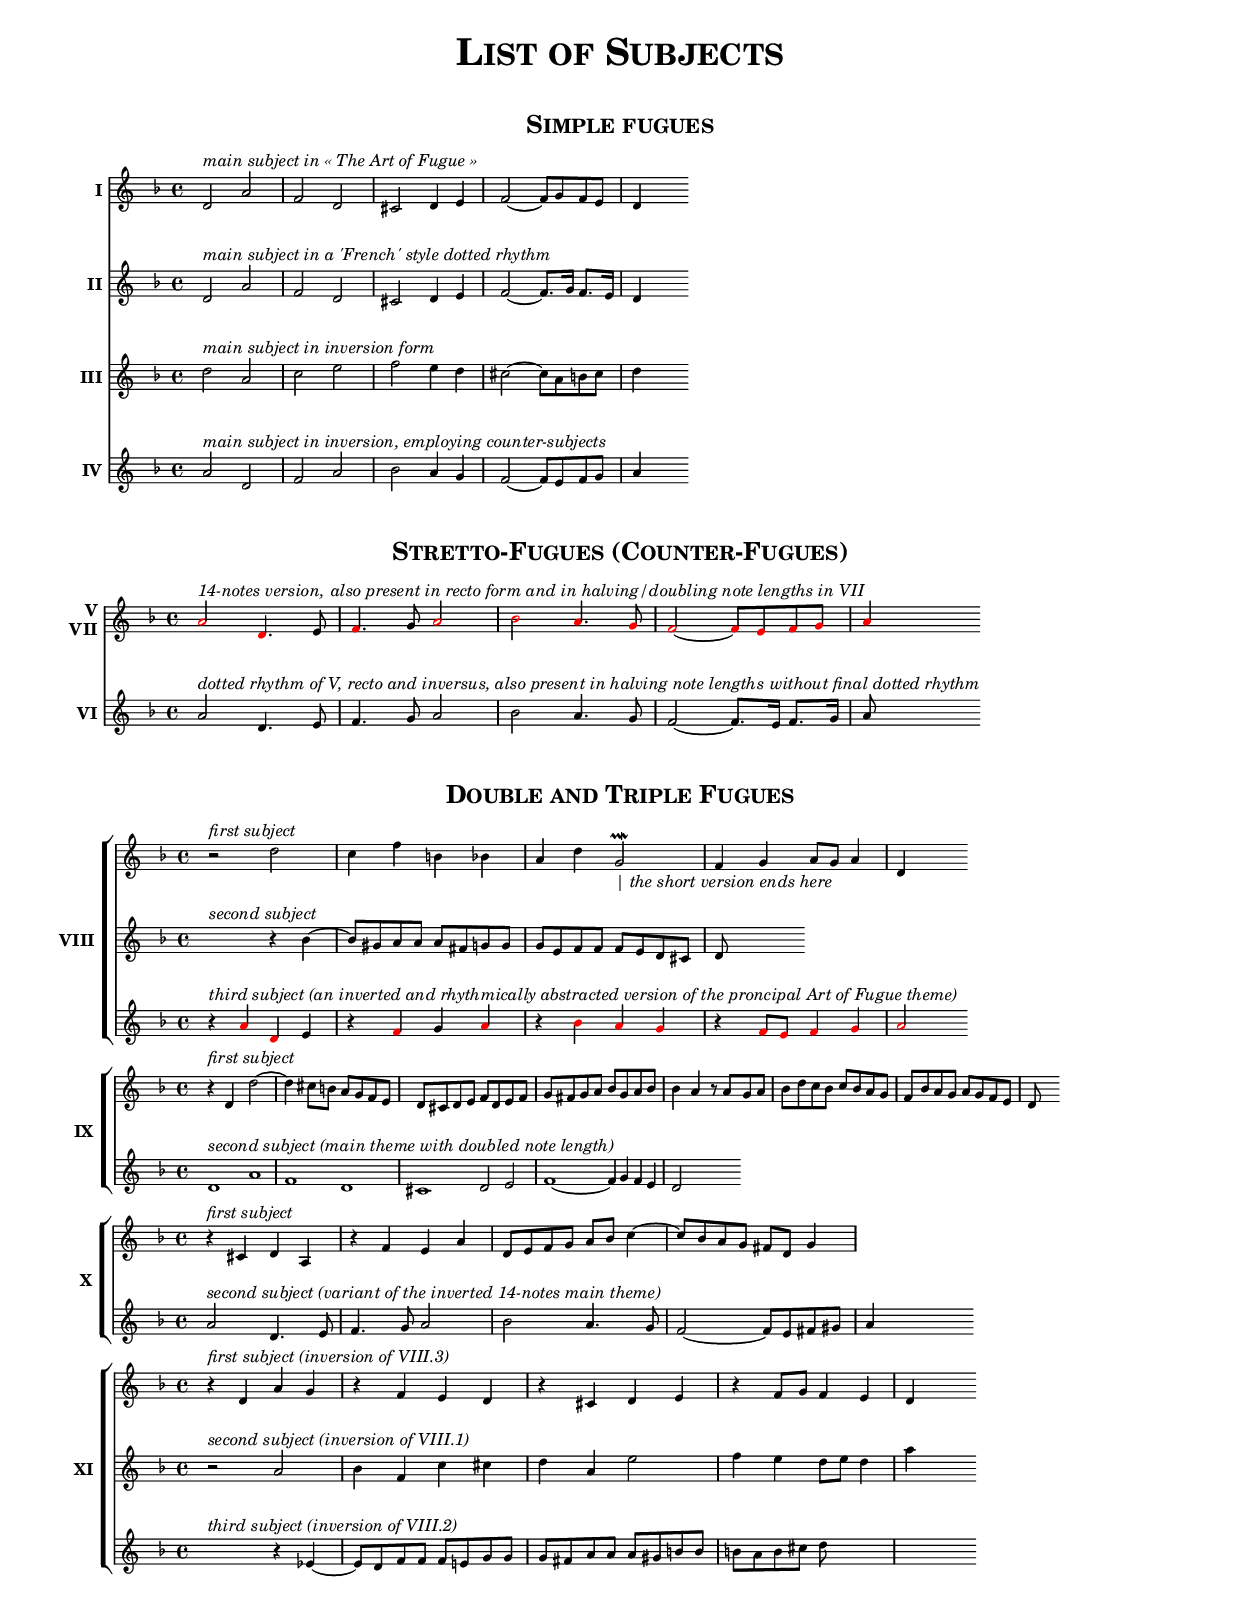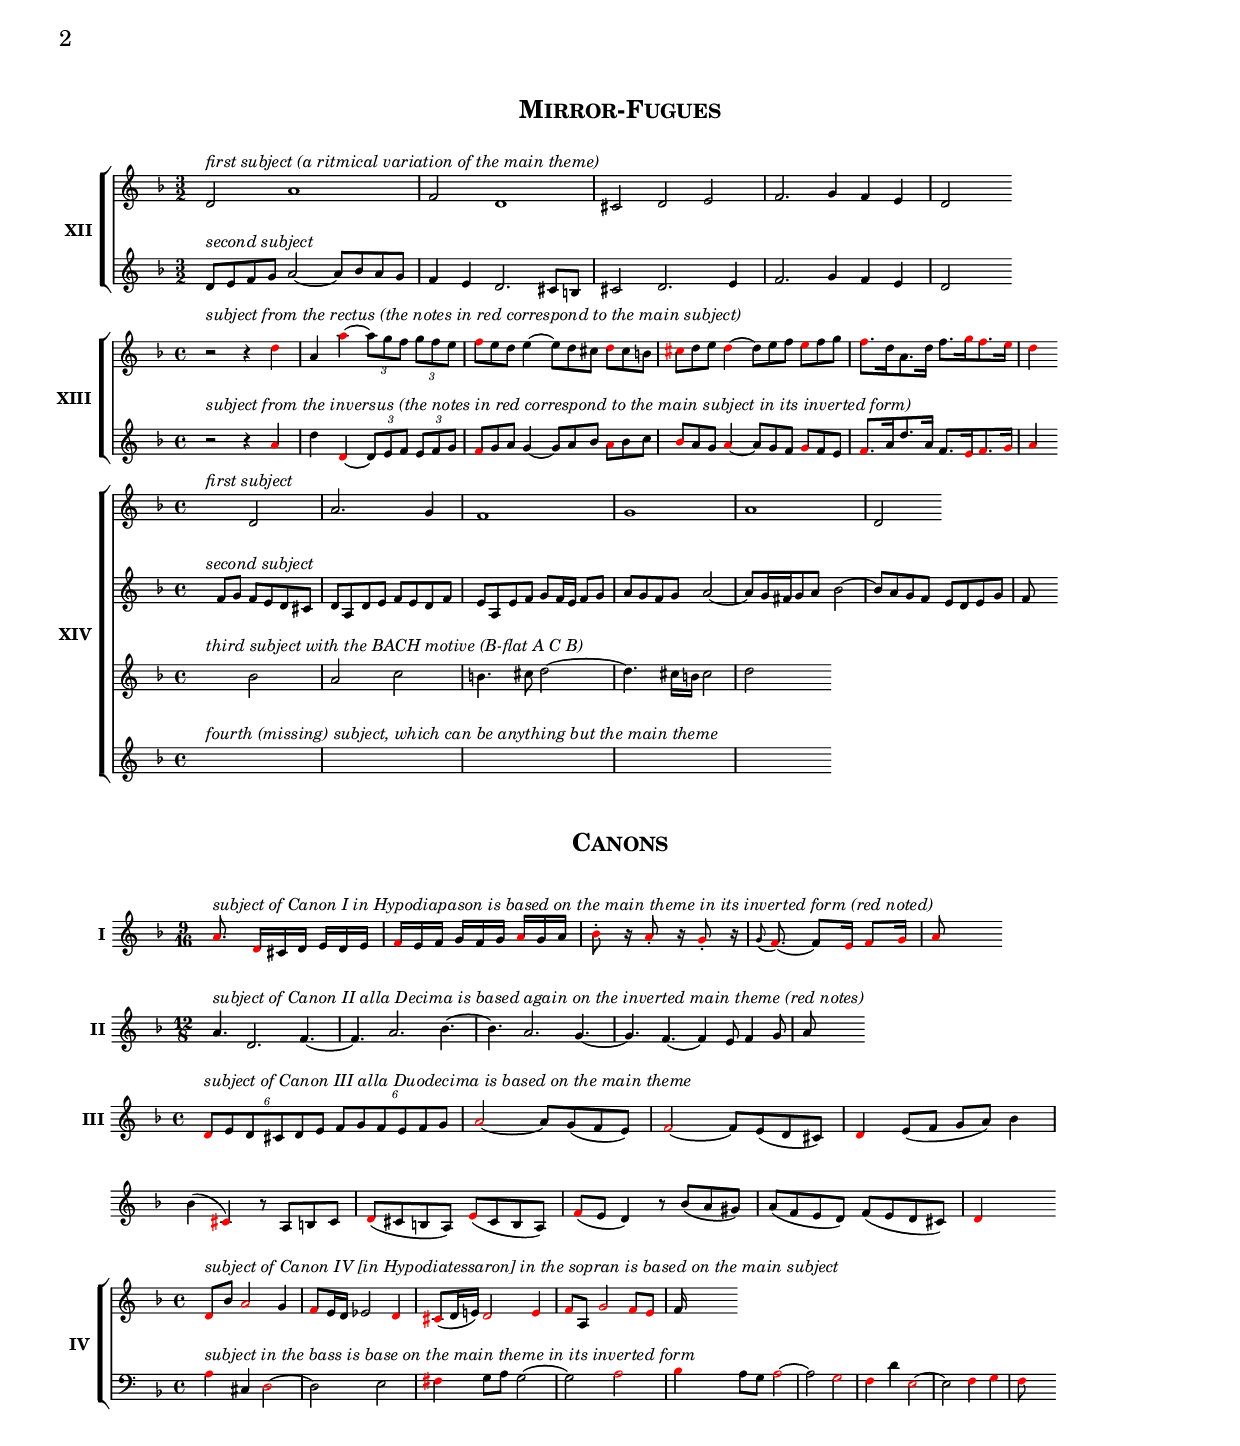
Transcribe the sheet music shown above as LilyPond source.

\include "./macros.ly"

commonSettings = {
  \time 4/4
  \key d \minor
  %\once\override Staff.TimeSignature.stencil = ##f
  \override Score.BarNumber.break-visibility = ##(#f #f #f)
  \override Staff.NoteHead.style = #'baroque
}

CommonSubjectI = {
  \commonSettings
  | d'2^\markup \abs-fontsize #8 \italic { "main subject in « The Art of Fugue »" }
    a'
  | f d | cis d4 e | f2~ f8 g f e | d4 s
}
CommonSubjectII = {
  \commonSettings
  | d'2^\markup \abs-fontsize #8 \italic { "main subject in a 'French' style dotted rhythm" }
    a'
  | f d | cis d4 e | f2~ f8. g16 f8. e16 | d4 s
}
CommonSubjectIII = {
  \commonSettings
  | d''2^\markup \abs-fontsize #8 \italic { "main subject in inversion form" }
    a
  | c e | f e4 d | cis2~ cis8 a b cis | d4 s
}
CommonSubjectIV = {
  \commonSettings
  | a'2^\markup \abs-fontsize #8 \italic { "main subject in inversion, employing counter-subjects" }
    d,
  | f a | bes a4 g | f2~ f8 e f g | a4 s
}
CommonSubjectV = {
  \commonSettings
  | \red a'2^\markup \abs-fontsize #8 \italic  {
      "14-notes version,"
      "also present in recto form and in halving/doubling note lengths in VII"
    }
    \once\override Stem.length = #6 \red d,4. e8
  | \red f4. g8 \red a2
  | \red bes \red a4. \red g8
  | \red \red f2~ \red f8 \red e \red f \red g
  | \red a4 s
}

CommonSubjectVI = {
  \commonSettings
  | a'2^\markup \abs-fontsize #8 \italic  {
      "dotted rhythm of V, recto and inversus, also present in halving note lengths"
      "without final dotted rhythm"
    }
    \once\override Stem.length = #5 d,4. e8
  | f4. g8 a2 | bes a4. g8 | f2~ f8. e16 f8. g16 | a8 s4.
}

SubjectVIIIFirst = \relative {
  \commonSettings
  | r2^\markup \abs-fontsize #8 \italic { "first subject" }
    d''
  | c4 f b, bes | a d g,2^\prallmordent_\markup \abs-fontsize #8 \italic { "| the short version ends here" }
  | f4 g a8 g a4 | d,4 s
}
SubjectVIIISecond = \relative {
  \commonSettings
  | s2^\markup \abs-fontsize #8 \italic { "second subject" }
    r4 bes'~
  | bes8 gis a a a fis g g | g e f f f e d cis | d s4.
}
SubjectVIIIThird = \relative {
  \commonSettings
  | r4^\markup \abs-fontsize #8 \italic {
      "third subject (an inverted and rhythmically abstracted version of the proncipal Art of Fugue theme)"
    }
    \red a' \red d, e | r \red f g \red a | r \red bes \red a \red g | r \red { f8 e f4 g | a2 } % s
}

SubjectIXFirst = {
  \commonSettings
  | r4^\markup \abs-fontsize #8 \italic {
      "first subject"
    }
    d' d'2~ | d4 cis8 b a g f e | d cis d e f d e f | g fis g a bes g a bes | bes4 a r8 a g a
  | bes d c bes c bes a g | f bes a g a g f e | d s
}
SubjectIXSecond = {
  \commonSettings
  | d'1*1/2^\markup \abs-fontsize #8 \italic {
      "second subject (main theme with doubled note length)"
    }
    a' | f d | cis d2*1/2 e | f1*1/2~ f4*1/2 g f e | d2*1/2 s1*1/2
}

SubjectXFirst = {
  \commonSettings
  | r4^\markup \abs-fontsize #8 \italic {
      "first subject"
    }
    cis' d a | r f' e a | d,8 e f g a bes c4~ | c8 bes a g fis d g4
}
SubjectXSecond = {
  \commonSettings
  | a'2^\markup \abs-fontsize #8 \italic {
      "second subject (variant of the inverted 14-notes main theme)"
    }
    d,4. e8 | f4. g8 a2 | bes a4. g8 | f2~ f8 e fis gis | a4 s2
}

SubjectXIFirst = {
  \commonSettings
  | r4^\markup \abs-fontsize #8 \italic {
      "first subject (inversion of VIII.3)"
    }
    d' a' g
  | r f e d | r cis d e | r f8 g f4 e | d4 s
}
SubjectXISecond = {
  \commonSettings
  | r2^\markup \abs-fontsize #8 \italic {
      "second subject (inversion of VIII.1)"
    }
    a'
  | bes4 f c' cis | d a e'2 | f4 e d8 e d4 | a'4 s
}
SubjectXIThird = {
  \commonSettings
  | s2^\markup \abs-fontsize #8 \italic {
      "third subject (inversion of VIII.2)"
    }
    r4 ees'~
  | ees8 d f f f e g g | g fis a a a gis b b | b a b cis d s4. | s2
}

SubjectXIIFirst = {
  \commonSettings
  | \time 3/2
    d'2^\markup \abs-fontsize #8 \italic {
      "first subject (a ritmical variation of the main theme)"
    }
    a'1
  | f2 d1 | cis2 d e | f2. g4 f e | d2 s4
}
SubjectXIISecond = {
  \commonSettings
  | \time 3/2
    d'8^\markup \abs-fontsize #8 \italic { "second subject" }
    e f g a2~ a8 bes a g | f4 e d2. cis8 b | cis2 d2. e4 | f2. g4 f e | d2 s4
}

SubjectXIIIFirst = {
  \commonSettings
  | r2^\markup \abs-fontsize #8 \italic {
      "subject from the rectus (the notes in red correspond to the main subject)"
    }
    r4 \red d'' | a \red a'~ \tuplet 3/2 { a8 g f } \tuplet 3/2 { g f e }
  | \omit TupletNumber \tuplet 3/2 { \red f e d } e4~ \tuplet 3/2 { e8 d cis } \tuplet 3/2 { \red d cis b }
  | \tuplet 3/2 { \red cis d e } \red d4~ \tuplet 3/2 { d8 e f } \tuplet 3/2 { \red e f g }
  | \red f8.[ d16 a8. d16] f8.[ \red g16 \red f8. \red e16] | \red d4
}
SubjectXIIISecond = {
  \commonSettings
  | r2^\markup \abs-fontsize #8 \italic {
      "subject from the inversus (the notes in red correspond to the main subject in its inverted form)"
    }
    r4 \red a' | d \red d,~ \tuplet 3/2 { d8 e f } \tuplet 3/2 { e f g }
  | \omit TupletNumber \tuplet 3/2 { \red f g a } g4~ \tuplet 3/2 { g8 a bes } \tuplet 3/2 { \red a bes c }
  | \tuplet 3/2 { \red bes a g } \red a4~ \tuplet 3/2 { a8 g f } \tuplet 3/2 { \red g f e }
  | \red f8.[ a16 d8. a16] f8.[ \red e16 \red f8. \red g16] | \red a4
}

SubjectXIVFirst = {
  \commonSettings
  | s2^\markup \abs-fontsize #8 \italic { "first subject" }
    d'
  | a'2. g4 | f1 | g | a | d,2 % s
}
SubjectXIVSecond = {
  \commonSettings
  | s4^\markup \abs-fontsize #8 \italic { "second subject" }
    f'8 g f e d cis
  | d a d e f e d f | e a, e' f g f16 e f8 g | a g f g a2~ | a8[ g16 fis g8 a] bes2~ | bes8 a g f e d e g
  | f s % s2.
}
SubjectXIVThird = {
  \commonSettings
  | s2^\markup \abs-fontsize #8 \italic {
      "third subject with the BACH motive (B-flat A C B)"
    }
    bes'
  | a c | b4. cis8 d2~ | d4. cis16 b  cis2 | d % s
}
SubjectXIVFourth = {
  \commonSettings
  | s1^\markup \abs-fontsize #8 \italic {
      "fourth (missing) subject, which can be anything but the main theme"
    }
  | s | s | s | s2
}

CanonI = {
  \commonSettings
  \time 9/16
  | \red a'8.^\markup \abs-fontsize #8 \italic {
      "subject of Canon I in Hypodiapason is based on the main theme in its inverted form (red noted)"
    }
    \red d,16 cis d e d e
  | \red f e f g f g \red a g a
  | \red bes8^. r16 \red a8_. r16 \red g8_. r16
  | \appoggiatura g8 \red f8.~ f8 \red e16 \red f8 \red g16
  | \red a8 s
}
CanonII = {
  \commonSettings
  \time 12/8
  | a'4.^\markup \abs-fontsize #8 \italic {
      "subject of Canon II alla Decima is based again on the inverted main theme (red notes)"
    }
    d,2. f4.~
  | f a2. bes4.~
  | bes a2. g4.~
  | g f~ f4 e8 f4 g8
  | a8 s4
}
CanonIII = {
  \commonSettings
  | \tuplet 6/4 {
      \red d'8[^\markup \abs-fontsize #8 \italic {
        "subject of Canon III alla Duodecima is based on the main theme"
      }
      e d cis d e]
    } \tuplet 6/4 { f[ g f e f g] }
  | \red a2~ a8 g( f e)
  | \red f2~ f8 e( d cis)
  | \red d4 e8( f g a) bes4
  | bes( \red  cis,) r8 a b cis
  | \red d( cis b a) \red e'( cis b a)
  | \red f'( e d4) r8 bes'( a gis)
  | a( f e d) f( e d cis)
  | \red d4 s
}
CanonIVSopran = {
  \commonSettings
  | \red d'8^\markup \abs-fontsize #8 \italic {
      "subject of Canon IV [in Hypodiatessaron] in the sopran is based on the main subject"
     }
     bes' \red a2 g4
  | \red f8 e16 d ees2 \red d4
  | \red cis8_( d16 e!) \red d2 \red e4
  | \red f8 a, \red g'2 \red f8 \red e
  | f16 s8.
}
CanonIVBass = {
  \commonSettings
  \clef bass
  | \red a4^\markup \abs-fontsize #8 \italic {
      "subject in the bass is base on the main theme in its inverted form"
    }
    cis, \red  d2~ \noBreak
  | d e \noBreak
  | \red fis4 g8 a g2~ \noBreak
  | g \red a \noBreak
  | \red bes4 a8 g \red a2~ \noBreak
  | a \red g \noBreak
  | \red f4 d' \red e,2~ \noBreak
  | e \red f4 \red g \noBreak
  | \red f8 s
}

\markup \fill-line {
  \center-column \abs-fontsize #18 \smallCaps \bold {
    \null
    "List of Subjects"
    \vspace #1
  }
}

\markup \fill-line {
  \center-column \abs-fontsize #12 \smallCaps \bold {
    \null
    "Simple fugues"
    \vspace #0.5
  }
}

\markup \line {
  \hspace #2
  \left-column {
    \score {
      <<
        \new Staff \with {
          instrumentName = \markup \abs-fontsize #8 \bold { "I " }
        } \relative \CommonSubjectI
        \new Staff \with {
          instrumentName = \markup \abs-fontsize #8 \bold { "II " }
        } \relative \CommonSubjectII
        \new Staff \with {
          instrumentName = \markup \abs-fontsize #8 \bold { "III " }
        } \relative \CommonSubjectIII
        \new Staff \with {
          instrumentName = \markup \abs-fontsize #8 \bold { "IV " }
        } \relative \CommonSubjectIV
      >>
      \layout {
        %\context {
        %  \Score
        %  proportionalNotationDuration = #(ly:make-moment 1)
        %}
        indent = #0
        line-width = #160
        #(layout-set-staff-size 12)
      }
    }
  }
}

\markup \fill-line {
  \center-column \abs-fontsize #12 \smallCaps \bold {
    \null\null
    "Stretto-Fugues (Counter-Fugues)"
    \vspace #0.5
  }
}

\markup \line {
  \hspace #1
  \left-column {
    \score {
      <<
        \new Staff \with {
          instrumentName = \markup \abs-fontsize #8 \bold {
            \right-column { "V " \raise #1.8 \line { "VII " } }
          }
        } \relative \CommonSubjectV
        % Contrapunctus VI
        \new Staff \with {
          instrumentName = \markup \abs-fontsize #8 \bold { "VI " }
        } \relative \CommonSubjectVI
      >>
      \layout {
        %\context {
        %  \Score
        %  proportionalNotationDuration = #(ly:make-moment 1)
        %}
        indent = #0
        line-width = #160
        #(layout-set-staff-size 12)
      }
    }
  }
}

\markup \fill-line {
  \center-column \abs-fontsize #12 \smallCaps \bold {
    \null\null
    "Double and Triple Fugues"
    \vspace #0.5
  }
}

% Contrapunctus VIII
\markup \line {
  \left-column {
    \score {
      <<
        \new ChoirStaff \with {
          instrumentName = \markup \abs-fontsize #8 \bold { "VIII " }
          \override StaffGrouper.staff-staff-spacing = #'(
                      (basic-distance . 0)
                      (padding . 2))
          }
        <<
        \new Staff {
          \new Voice = "subjectviii1" \relative \SubjectVIIIFirst
        }
        \new Staff {
          \new Voice = "subjectviii2" \relative \SubjectVIIISecond
        }
        \new Staff {
          \new Voice = "subjectviii3" \relative \SubjectVIIIThird
        }
        >>
      >>
      \layout {
        %\context {
        %  \Score
        %  proportionalNotationDuration = #(ly:make-moment 1)
        %}
        indent = #0
        line-width = #160
        #(layout-set-staff-size 12)
      }
    }
  }
}

% Contrapunctus IX
\markup \line {
  \hspace #1.4
  \left-column {
    \score {
      <<
        \new ChoirStaff \with {
          instrumentName = \markup \abs-fontsize #8 \bold { "IX " }
          \override StaffGrouper.staff-staff-spacing = #'(
                      (basic-distance . 0)
                      (padding . 2))
          }
        <<
        \new Staff {
          \new Voice = "subjectix1" \relative \SubjectIXFirst
        }
        \new Staff {
          \new Voice = "subjectix2" \relative \SubjectIXSecond
        }
        >>
      >>
      \layout {
        %\context {
        %  \Score
        %  proportionalNotationDuration = #(ly:make-moment 1)
        %}
        indent = #0
        line-width = #160
        #(layout-set-staff-size 12)
      }
    }
  }
}

% Contrapunctus X
\markup \line {
  \hspace #2.0
  \left-column {
    \score {
      <<
        \new ChoirStaff \with {
          instrumentName = \markup \abs-fontsize #8 \bold { "X " }
          \override StaffGrouper.staff-staff-spacing = #'(
                      (basic-distance . 0)
                      (padding . 2))
          }
        <<
        \new Staff {
          \new Voice = "subjectix1" \relative \SubjectXFirst
        }
        \new Staff {
          \new Voice = "subjectix2" \relative \SubjectXSecond
        }
        >>
      >>
      \layout {
        %\context {
        %  \Score
        %  proportionalNotationDuration = #(ly:make-moment 1)
        %}
        indent = #0
        line-width = #160
        #(layout-set-staff-size 12)
      }
    }
  }
}

% Contrapunctus XI
\markup \line {
  \hspace #1.4
  \left-column {
    \score {
      <<
        \new ChoirStaff \with {
          instrumentName = \markup \abs-fontsize #8 \bold { "XI " }
          \override StaffGrouper.staff-staff-spacing = #'(
                      (basic-distance . 0)
                      (padding . 2))
          }
        <<
        \new Staff {
          \new Voice = "subjectxi1" \relative \SubjectXIFirst
        }
        \new Staff {
          \new Voice = "subjectxi2" \relative \SubjectXISecond
        }
        \new Staff {
          \new Voice = "subjectxi3" \relative \SubjectXIThird
        }
        >>
      >>
      \layout {
        %\context {
        %  \Score
        %  proportionalNotationDuration = #(ly:make-moment 1)
        %}
        indent = #0
        line-width = #160
        #(layout-set-staff-size 12)
      }
    }
  }
}

\pageBreak

\markup \fill-line {
  \center-column \abs-fontsize #12 \smallCaps \bold {
    \null\null
    "Mirror-Fugues"
    \vspace #1
  }
}

% Contrapunctus XII
\markup \line {
  \hspace #0.6
  \left-column {
    \score {
      <<
        \new ChoirStaff \with {
          instrumentName = \markup \abs-fontsize #8 \bold { "XII " }
          \override StaffGrouper.staff-staff-spacing = #'(
                      (basic-distance . 0)
                      (padding . 2))
          }
        <<
        \new Staff {
          \new Voice = "subjectxii1" \relative \SubjectXIIFirst
        }
        \new Staff {
          \new Voice = "subjectxii2" \relative \SubjectXIISecond
        }
        >>
      >>
      \layout {
        %\context {
        %  \Score
        %  proportionalNotationDuration = #(ly:make-moment 1)
        %}
        indent = #0
        line-width = #160
        #(layout-set-staff-size 12)
      }
    }
  }
}

% Contrapunctus XIII
\markup \line {
  \hspace #-0.2
  \left-column {
    \score {
      <<
        \new ChoirStaff \with {
          instrumentName = \markup \abs-fontsize #8 \bold { "XIII " }
          \override StaffGrouper.staff-staff-spacing = #'(
                      (basic-distance . 0)
                      (padding . 2))
          }
        <<
        \new Staff {
          \new Voice = "subjectxiii1" \relative \SubjectXIIIFirst
        }
        \new Staff {
          \new Voice = "subjectxiii2" \relative \SubjectXIIISecond
        }
        >>
      >>
      \layout {
        %\context {
        %  \Score
        %  proportionalNotationDuration = #(ly:make-moment 1)
        %}
        indent = #0
        line-width = #160
        #(layout-set-staff-size 12)
      }
    }
  }
}

% Contrapunctus XIV
\markup \line {
  \hspace #0
  \left-column {
    \score {
      <<
        \new ChoirStaff \with {
          instrumentName = \markup \abs-fontsize #8 \bold { "XIV " }
          \override StaffGrouper.staff-staff-spacing = #'(
                      (basic-distance . 0)
                      (padding . 2))
          }
        <<
        \new Staff {
          \new Voice = "subjectxiv1" \relative \SubjectXIVFirst
        }
        \new Staff {
          \new Voice = "subjectxiv2" \relative \SubjectXIVSecond
        }
        \new Staff {
          \new Voice = "subjectxiv3" \relative \SubjectXIVThird
        }
        \new Staff {
          \new Voice = "subjectxiv4" \relative \SubjectXIVFourth
        }
        >>
      >>
      \layout {
        %\context {
        %  \Score
        %  proportionalNotationDuration = #(ly:make-moment 1)
        %}
        indent = #0
        line-width = #160
        #(layout-set-staff-size 12)
      }
    }
  }
  \vspace #3
}

\markup \fill-line {
  \center-column \abs-fontsize #12 \smallCaps \bold {
    \null\null
    "Canons"
    \vspace #0.5
  }
}

\markup \line {
  \hspace #3.8
  \left-column {
    \score {
      <<
        \new Staff \with {
          instrumentName = \markup \abs-fontsize #8 \bold { "I " }
        } \relative \CanonI
      >>
      \layout {
        indent = #0
        line-width = #160
        #(layout-set-staff-size 12)
      }
    }
  }
  \vspace #2
}

\markup \line {
  \hspace #3
  \left-column {
    \score {
      <<
        \new Staff \with {
          instrumentName = \markup \abs-fontsize #8 \bold { "II " }
        } \relative \CanonII
      >>
      \layout {
        indent = #0
        line-width = #160
        #(layout-set-staff-size 12)
      }
    }
  }
  \vspace #2
}

\markup \line {
  \hspace #2.2
  \left-column {
    \score {
      <<
        \new Staff \with {
          instrumentName = \markup \abs-fontsize #8 \bold { "III " }
        } \relative \CanonIII
      >>
      \layout {
        indent = #0
        line-width = #160
        #(layout-set-staff-size 12)
      }
    }
  }
  \vspace #2
}

\markup \line {
  \hspace #1
  \left-column {
    \vspace #0.5
    \score {
      <<
        \new ChoirStaff \with {
          instrumentName = \markup \abs-fontsize #8 \bold { "IV " }
          \override StaffGrouper.staff-staff-spacing = #'(
                      (basic-distance . 0)
                      (padding . 2))
          }
        <<
        \new Staff {
          \new Voice = "canonivsopran" \relative \CanonIVSopran
        }
        \new Staff {
          \new Voice = "canonivbass" \relative \CanonIVBass
        }
        >>
      >>
      \layout {
        indent = #0
        line-width = #160
        #(layout-set-staff-size 12)
      }
    }
  }
}
